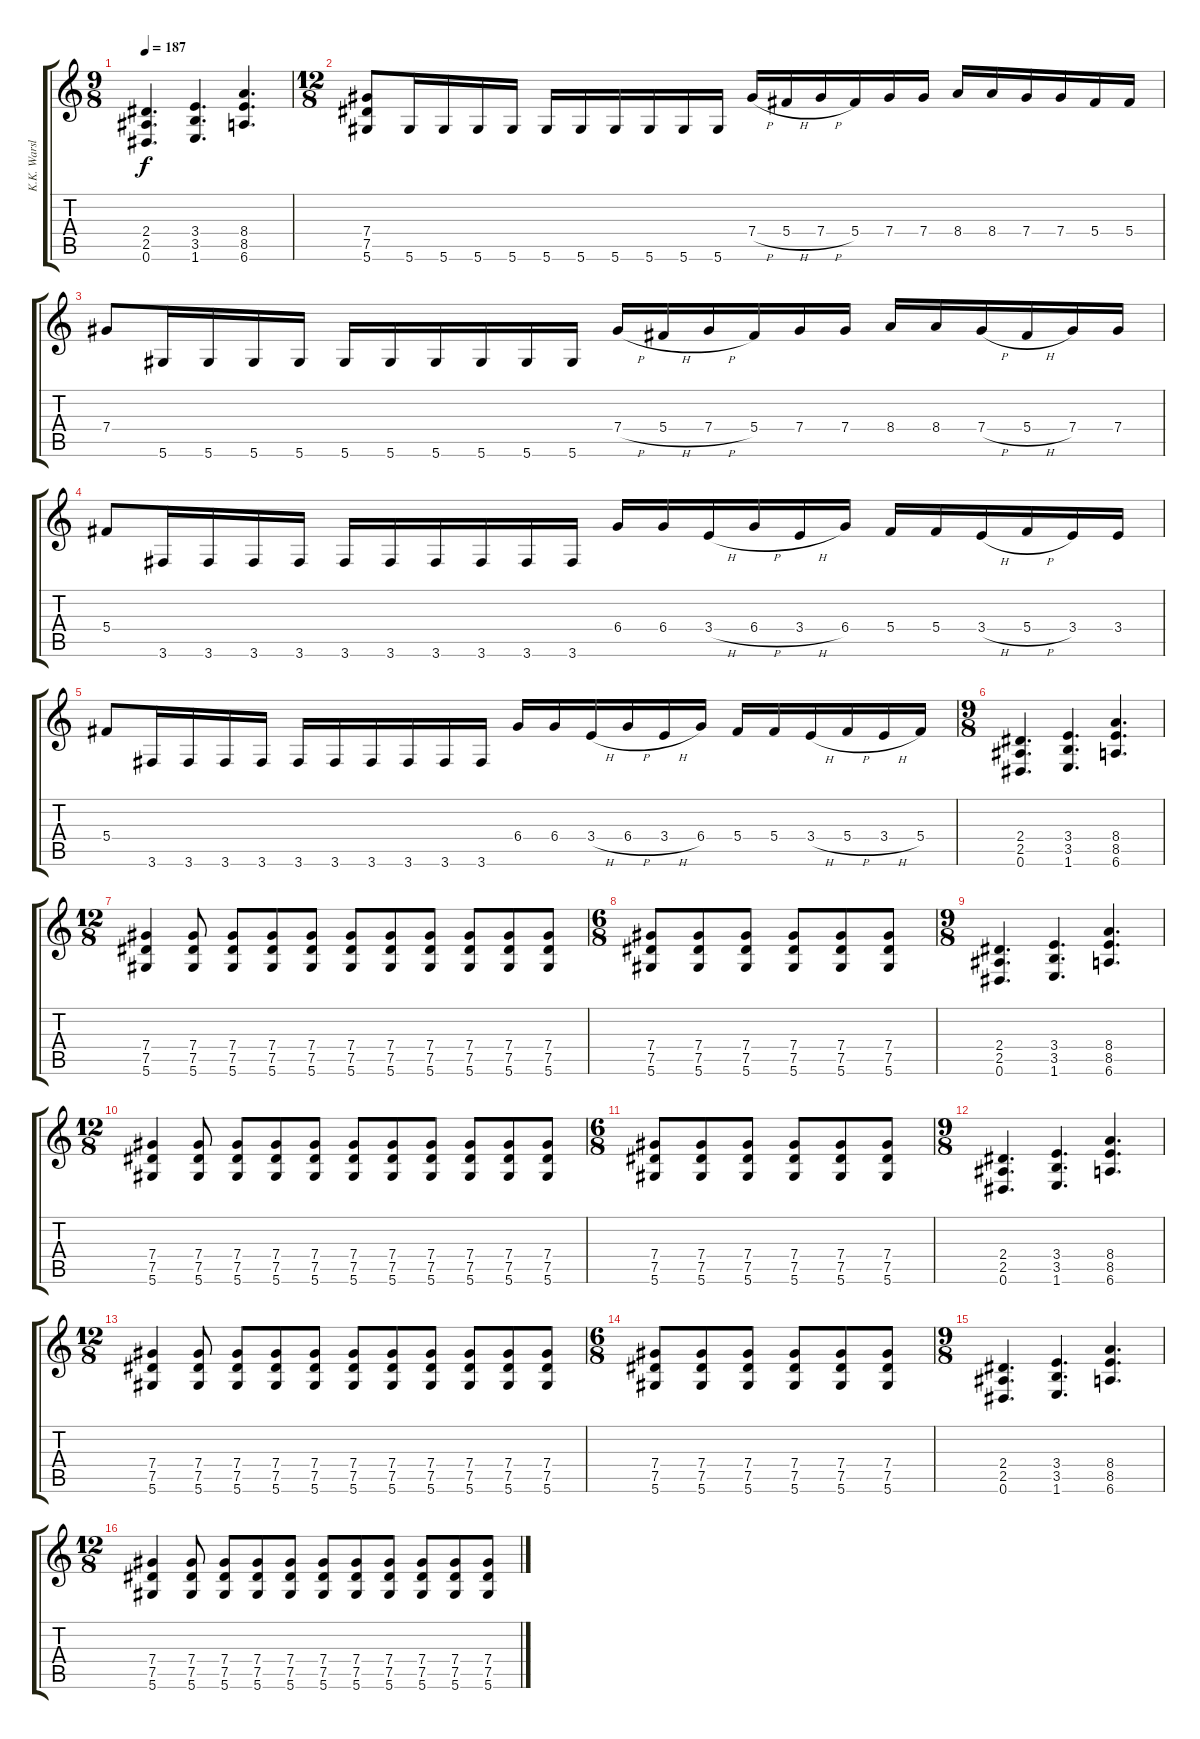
\track ("K.K. Warslut" "K.K. Warsl") {instrument distortionguitar}
\staff {score tabs}
\tuning (Eb4 Bb3 Gb3 Db3 Ab2 Eb2) {hide}
\ts (9 8)
\tempo 187
\clef g2
\ks c
(2.4 2.5 0.6).4{d dy f} (3.4 3.5 1.6).4{d} (8.4 8.5 6.6).4{d} |
\ts (12 8)
(7.4 7.5 5.6).8 5.6.16 5.6.16 5.6.16 5.6.16 5.6.16 5.6.16 5.6.16 5.6.16 5.6.16 5.6.16 7.4{h}.16 5.4{h}.16 7.4{h}.16 5.4.16 7.4.16 7.4.16 8.4.16 8.4.16 7.4.16 7.4.16 5.4.16 5.4.16 |
7.4.8 5.6.16 5.6.16 5.6.16 5.6.16 5.6.16 5.6.16 5.6.16 5.6.16 5.6.16 5.6.16 7.4{h}.16 5.4{h}.16 7.4{h}.16 5.4.16 7.4.16 7.4.16 8.4.16 8.4.16 7.4{h}.16 5.4{h}.16 7.4.16 7.4.16 |
5.4.8 3.6.16 3.6.16 3.6.16 3.6.16 3.6.16 3.6.16 3.6.16 3.6.16 3.6.16 3.6.16 6.4.16 6.4.16 3.4{h}.16 6.4{h}.16 3.4{h}.16 6.4.16 5.4.16 5.4.16 3.4{h}.16 5.4{h}.16 3.4.16 3.4.16 |
5.4.8 3.6.16 3.6.16 3.6.16 3.6.16 3.6.16 3.6.16 3.6.16 3.6.16 3.6.16 3.6.16 6.4.16 6.4.16 3.4{h}.16 6.4{h}.16 3.4{h}.16 6.4.16 5.4.16 5.4.16 3.4{h}.16 5.4{h}.16 3.4{h}.16 5.4.16 |
\ts (9 8)
(2.4 2.5 0.6).4{d} (3.4 3.5 1.6).4{d} (8.4 8.5 6.6).4{d} |
\ts (12 8)
(7.4 7.5 5.6).4 (7.4 7.5 5.6).8 (7.4 7.5 5.6).8 (7.4 7.5 5.6).8 (7.4 7.5 5.6).8 (7.4 7.5 5.6).8 (7.4 7.5 5.6).8 (7.4 7.5 5.6).8 (7.4 7.5 5.6).8 (7.4 7.5 5.6).8 (7.4 7.5 5.6).8 |
\ts (6 8)
(7.4 7.5 5.6).8 (7.4 7.5 5.6).8 (7.4 7.5 5.6).8 (7.4 7.5 5.6).8 (7.4 7.5 5.6).8 (7.4 7.5 5.6).8 |
\ts (9 8)
(2.4 2.5 0.6).4{d} (3.4 3.5 1.6).4{d} (8.4 8.5 6.6).4{d} |
\ts (12 8)
(7.4 7.5 5.6).4 (7.4 7.5 5.6).8 (7.4 7.5 5.6).8 (7.4 7.5 5.6).8 (7.4 7.5 5.6).8 (7.4 7.5 5.6).8 (7.4 7.5 5.6).8 (7.4 7.5 5.6).8 (7.4 7.5 5.6).8 (7.4 7.5 5.6).8 (7.4 7.5 5.6).8 |
\ts (6 8)
(7.4 7.5 5.6).8 (7.4 7.5 5.6).8 (7.4 7.5 5.6).8 (7.4 7.5 5.6).8 (7.4 7.5 5.6).8 (7.4 7.5 5.6).8 |
\ts (9 8)
(2.4 2.5 0.6).4{d} (3.4 3.5 1.6).4{d} (8.4 8.5 6.6).4{d} |
\ts (12 8)
(7.4 7.5 5.6).4 (7.4 7.5 5.6).8 (7.4 7.5 5.6).8 (7.4 7.5 5.6).8 (7.4 7.5 5.6).8 (7.4 7.5 5.6).8 (7.4 7.5 5.6).8 (7.4 7.5 5.6).8 (7.4 7.5 5.6).8 (7.4 7.5 5.6).8 (7.4 7.5 5.6).8 |
\ts (6 8)
(7.4 7.5 5.6).8 (7.4 7.5 5.6).8 (7.4 7.5 5.6).8 (7.4 7.5 5.6).8 (7.4 7.5 5.6).8 (7.4 7.5 5.6).8 |
\ts (9 8)
(2.4 2.5 0.6).4{d} (3.4 3.5 1.6).4{d} (8.4 8.5 6.6).4{d} |
\ts (12 8)
(7.4 7.5 5.6).4 (7.4 7.5 5.6).8 (7.4 7.5 5.6).8 (7.4 7.5 5.6).8 (7.4 7.5 5.6).8 (7.4 7.5 5.6).8 (7.4 7.5 5.6).8 (7.4 7.5 5.6).8 (7.4 7.5 5.6).8 (7.4 7.5 5.6).8 (7.4 7.5 5.6).8
